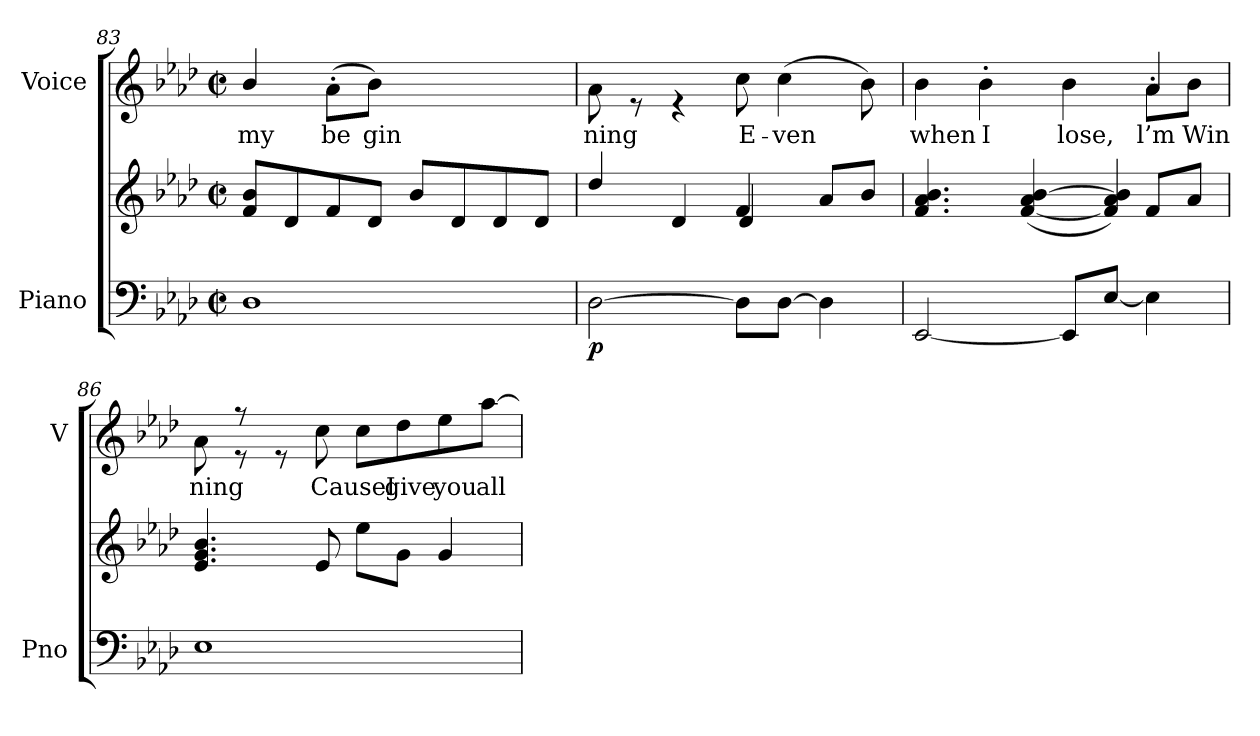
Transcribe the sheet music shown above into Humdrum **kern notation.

**kern	**kern	**dynam	**kern	**text
*part2	*part2	*part2	*part1	*part1
*staff3	*staff2	*staff2/3	*staff1	*staff1
*I"Piano	*	*	*I"Voice	*
*I'Pno	*	*	*I'V	*
!!LO:LB:g=z
*clefF4	*clefG2	*	*clefG2	*
*k[b-e-a-d-]	*k[b-e-a-d-]	*	*k[b-e-a-d-]	*
*M2/2	*M2/2	*	*M2/2	*
*met(c|)	*met(c|)	*	*met(c|)	*
=83	=83	=83	=83	=83
!	!	!	!	!LO:LY:b
1D-	8f/ 8b-/L	.	4b-/	my
.	8d-/	.	.	.
!	!	!	!	!LO:LY:b
.	8f/	.	(>8a-'>\L	be
!	!	!	!	!LO:LY:b
.	8d-/J	.	8b-\J)	gin
.	8b-/L	.	2ryy	.
.	8d-/	.	.	.
.	8d-/	.	.	.
.	8d-/J	.	.	.
=84	=84	=84	=84	=84
*	*^	*	*	*
!	!	!	!LO:DY:b=2	!	!LO:LY:b
[>2D-\	4dd-/	2ryy	p	8a-\	ning
.	.	.	.	8re	.
.	4d-/	.	.	4re	.
!	!	!	!	!	!LO:LY:b
8D-\L]	4f/	4d-/	.	8cc\	E-
!	!	!	!	!	!LO:LY:b
[>8D-\J	.	.	.	(<4cc\	-ven
4D-\]	8a-/L	4ryy	.	.	.
.	8b-/J	.	.	8b-\)	.
=85	=85	=85	=85	=85	=85
!	!	!	!	!	!LO:LY:b
*	*	*	*	*^	*
[<2EE-/	4.f/ 4.a-/ 4.b-/	2.ryy	.	4b-\	2.ryy	when
!	!	!	!	!	!	!LO:LY:b
.	.	.	.	4b-'>\	.	I
.	(<[<4f/ 4a-/ [>4b-/	.	.	.	.	.
!	!	!	!	!	!	!LO:LY:b
8EE-/L]	.	.	.	4b-\	.	lose,
[>8E-/J	4f/] 4a-/ 4b-/])	.	.	.	.	.
!	!	!	!	!	!	!LO:LY:b
4E-\]	.	8f/L	.	8a-'>\L	4a-/	l’m
!	!	!	!	!	!	!LO:LY:b
.	8ryy	8a-/J	.	8b-\J	.	Win
!!LO:LB:g=z	!!
=86	=86	=86	=86	=86	=86	=86
!	!	!	!	!	!	!LO:LY:b
*	*v	*v	*	*	*	*
1E-	4.e-/ 4.g/ 4.b-/	.	8a-\	8ryy	ning
.	.	.	8re	8rff	.
.	.	.	8re	2.ryy	.
!	!	!	!	!	!LO:LY:b
.	8e-/	.	8cc\	.	CauseI
.	8ee-\L	.	8cc\L	.	.
!	!	!	!	!	!LO:LY:b
.	8g\J	.	8dd-\	.	give
!	!	!	!	!	!LO:LY:b
.	4g/	.	8ee-\	.	you
!	!	!	!	!	!LO:LY:b
.	.	.	[>8aa-\J	.	all
*	*	*	*v	*v	*
=	=	=	=	=
*-	*-	*-	*-	*-
